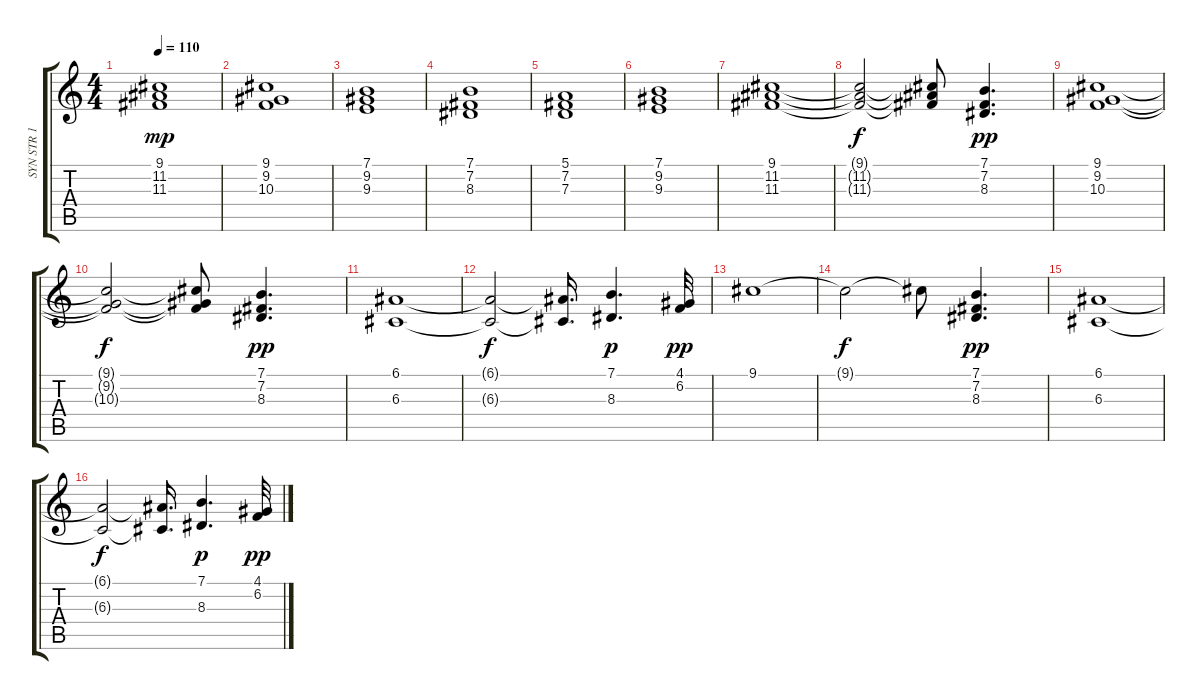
\track ("SYN STR 1" "SYN STR 1") {instrument synthstrings1}
\staff {score tabs}
\tuning (E4 B3 G3 D3 A2 E2) {hide}
\ts (4 4)
\tempo 110
\clef g2
\ks c
(9.1 11.2 11.3).1{dy mp} |
(9.1 9.2 10.3).1 |
(7.1 9.2 9.3).1 |
(7.1 7.2 8.3).1 |
(5.1 7.2 7.3).1 |
(7.1 9.2 9.3).1 |
(9.1 11.2 11.3).1 |
(9.1{t} 11.2{t} 11.3{t}).2{dy f} (9.1{t} 11.2{t} 11.3{t}).8 (7.1 7.2 8.3).4{d dy pp} |
(9.1 9.2 10.3).1 |
(9.1{t} 9.2{t} 10.3{t}).2{dy f} (9.1{t} 9.2{t} 10.3{t}).8 (7.1 7.2 8.3).4{d dy pp} |
(6.1 6.3).1 |
(6.1{t} 6.3{t}).2{dy f} (6.1{t} 6.3{t}).16{d} (7.1 8.3).4{d dy p} (4.1 6.2).32{dy pp} |
9.1.1 |
9.1{t}.2{dy f} 9.1{t}.8 (7.1 7.2 8.3).4{d dy pp} |
(6.1 6.3).1 |
(6.1{t} 6.3{t}).2{dy f} (6.1{t} 6.3{t}).16{d} (7.1 8.3).4{d dy p} (4.1 6.2).32{dy pp}
